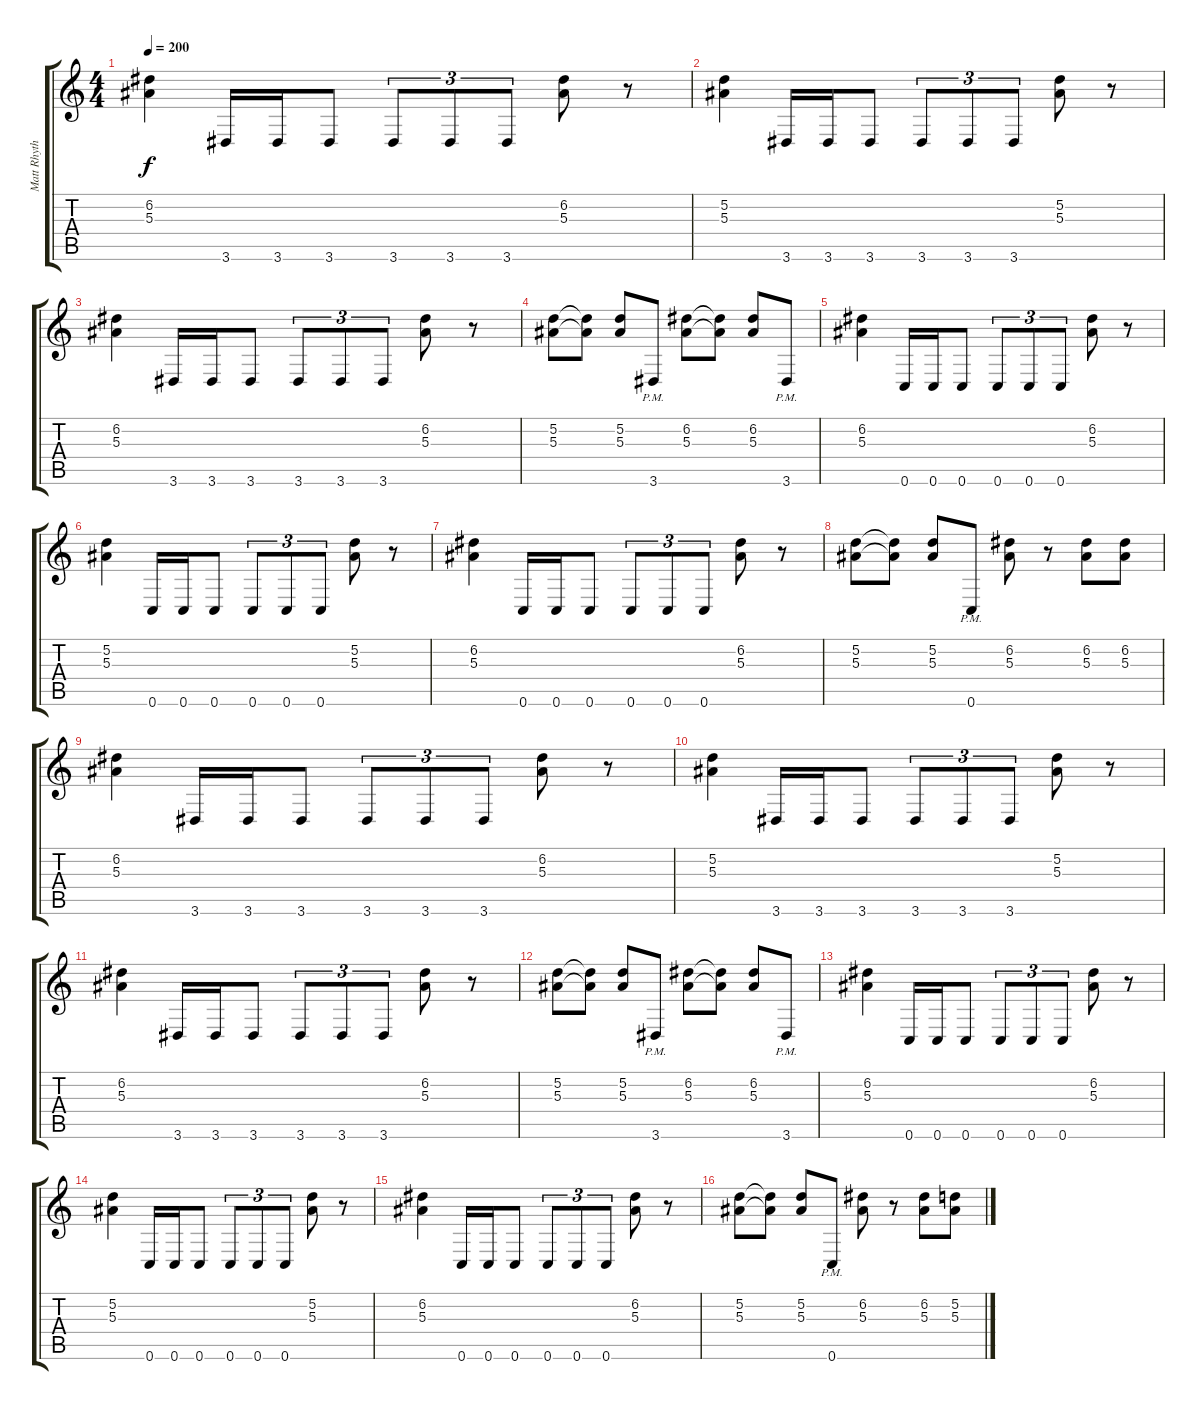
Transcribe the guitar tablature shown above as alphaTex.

\track ("Matt Rhythm" "Matt Rhyth") {instrument distortionguitar}
\staff {score tabs}
\tuning (D4 A3 F3 C3 G2 C2) {hide}
\ts (4 4)
\tempo 200
\clef g2
\ks c
(6.2 5.3).4{dy f volume 13} 3.6.16 3.6.16 3.6.8 3.6.8{tu (3 2)} 3.6.8{tu (3 2)} 3.6.8{tu (3 2)} (6.2 5.3).8 r.8 |
(5.2 5.3).4 3.6.16 3.6.16 3.6.8 3.6.8{tu (3 2)} 3.6.8{tu (3 2)} 3.6.8{tu (3 2)} (5.2 5.3).8 r.8 |
(6.2 5.3).4 3.6.16 3.6.16 3.6.8 3.6.8{tu (3 2)} 3.6.8{tu (3 2)} 3.6.8{tu (3 2)} (6.2 5.3).8 r.8 |
(5.2 5.3).8 (5.2{t} 5.3{t}).8 (5.2 5.3).8 3.6{pm}.8 (6.2 5.3).8 (6.2{t} 5.3{t}).8 (6.2 5.3).8 3.6{pm}.8 |
(6.2 5.3).4 0.6.16 0.6.16 0.6.8 0.6.8{tu (3 2)} 0.6.8{tu (3 2)} 0.6.8{tu (3 2)} (6.2 5.3).8 r.8 |
(5.2 5.3).4 0.6.16 0.6.16 0.6.8 0.6.8{tu (3 2)} 0.6.8{tu (3 2)} 0.6.8{tu (3 2)} (5.2 5.3).8 r.8 |
(6.2 5.3).4 0.6.16 0.6.16 0.6.8 0.6.8{tu (3 2)} 0.6.8{tu (3 2)} 0.6.8{tu (3 2)} (6.2 5.3).8 r.8 |
(5.2 5.3).8 (5.2{t} 5.3{t}).8 (5.2 5.3).8 0.6{pm}.8 (6.2 5.3).8 r.8 (6.2 5.3).8 (6.2 5.3).8 |
(6.2 5.3).4 3.6.16 3.6.16 3.6.8 3.6.8{tu (3 2)} 3.6.8{tu (3 2)} 3.6.8{tu (3 2)} (6.2 5.3).8 r.8 |
(5.2 5.3).4 3.6.16 3.6.16 3.6.8 3.6.8{tu (3 2)} 3.6.8{tu (3 2)} 3.6.8{tu (3 2)} (5.2 5.3).8 r.8 |
(6.2 5.3).4 3.6.16 3.6.16 3.6.8 3.6.8{tu (3 2)} 3.6.8{tu (3 2)} 3.6.8{tu (3 2)} (6.2 5.3).8 r.8 |
(5.2 5.3).8 (5.2{t} 5.3{t}).8 (5.2 5.3).8 3.6{pm}.8 (6.2 5.3).8 (6.2{t} 5.3{t}).8 (6.2 5.3).8 3.6{pm}.8 |
(6.2 5.3).4 0.6.16 0.6.16 0.6.8 0.6.8{tu (3 2)} 0.6.8{tu (3 2)} 0.6.8{tu (3 2)} (6.2 5.3).8 r.8 |
(5.2 5.3).4 0.6.16 0.6.16 0.6.8 0.6.8{tu (3 2)} 0.6.8{tu (3 2)} 0.6.8{tu (3 2)} (5.2 5.3).8 r.8 |
(6.2 5.3).4 0.6.16 0.6.16 0.6.8 0.6.8{tu (3 2)} 0.6.8{tu (3 2)} 0.6.8{tu (3 2)} (6.2 5.3).8 r.8 |
(5.2 5.3).8 (5.2{t} 5.3{t}).8 (5.2 5.3).8 0.6{pm}.8 (6.2 5.3).8 r.8 (6.2 5.3).8 (5.2 5.3).8
